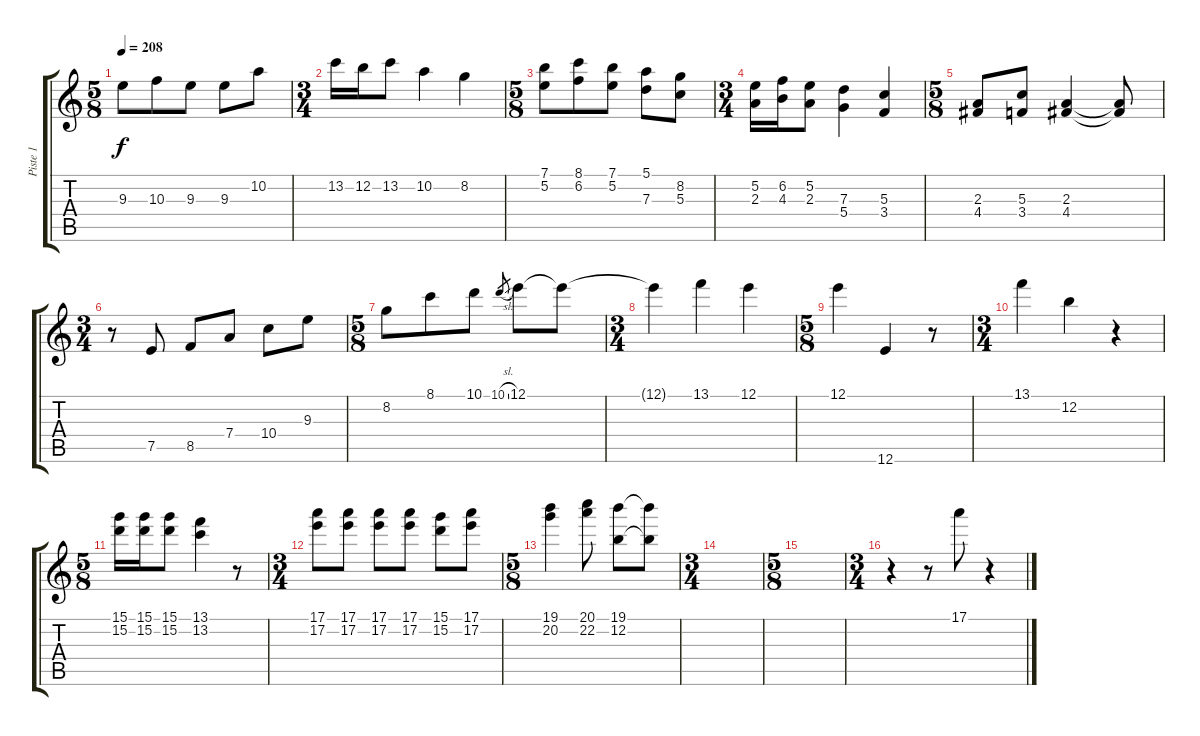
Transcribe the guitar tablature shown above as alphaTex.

\track ("Piste 1" "Piste 1") {instrument acousticguitarnylon}
\staff {score tabs}
\tuning (E4 B3 G3 D3 A2 E2) {hide}
\ts (5 8)
\tempo 208
\clef g2
\ks c
9.3.8{dy f} 10.3.8 9.3.8 9.3.8 10.2.8 |
\ts (3 4)
13.2.16 12.2.16 13.2.8 10.2.4 8.2.4 |
\ts (5 8)
(7.1 5.2).8 (8.1 6.2).8 (7.1 5.2).8 (5.1 7.3).8 (8.2 5.3).8 |
\ts (3 4)
(5.2 2.3).16 (6.2 4.3).16 (5.2 2.3).8 (7.3 5.4).4 (5.3 3.4).4 |
\ts (5 8)
(2.3 4.4).8 (5.3 3.4).8 (2.3 4.4).4 (2.3{t} 4.4{t}).8 |
\ts (3 4)
r.8 7.5.8 8.5.8 7.4.8 10.4.8 9.3.8 |
\ts (5 8)
8.2.8 8.1.8 10.1.8 10.1{sl}.8{gr} 12.1.8 12.1{t}.8 |
\ts (3 4)
12.1{t}.4 13.1.4 12.1.4 |
\ts (5 8)
12.1.4 12.6.4 r.8 |
\ts (3 4)
13.1.4 12.2.4 r.4 |
\ts (5 8)
(15.1 15.2).16 (15.1 15.2).16 (15.1 15.2).8 (13.1 13.2).4 r.8 |
\ts (3 4)
(17.1 17.2).8 (17.1 17.2).8 (17.1 17.2).8 (17.1 17.2).8 (15.1 15.2).8 (17.1 17.2).8 |
\ts (5 8)
(19.1 20.2).4 (20.1 22.2).8 (19.1 12.2).8 (19.1{t} 12.2{t}).8 |
\ts (3 4)
|
\ts (5 8)
|
\ts (3 4)
r.4 r.8 17.1.8 r.4
